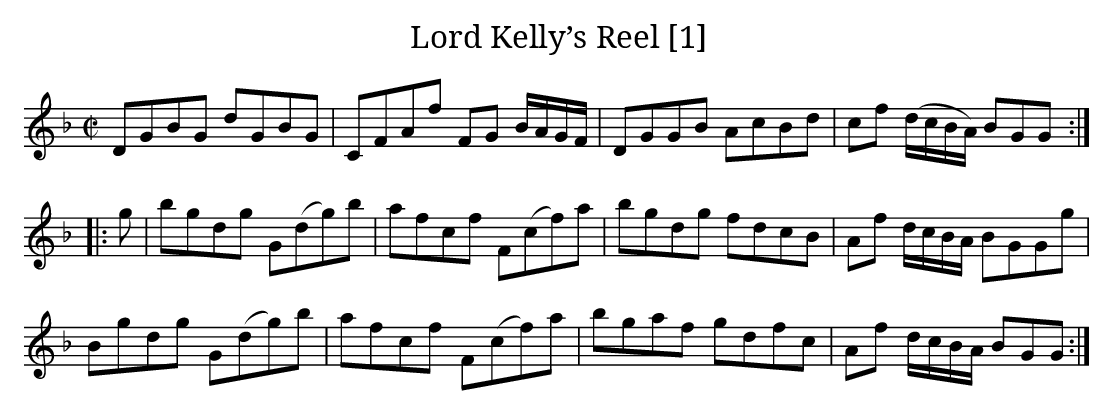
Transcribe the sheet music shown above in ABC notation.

X:1
T:Lord Kelly’s Reel [1]
M:C|
L:1/8
K:Gdor
DGBG dGBG|CFAf FG B/A/G/F/|DGGB AcBd|cf (d/c/B/A/) BGG:|
|:g|bgdg G(dg)b|afcf F(cf)a|bgdg fdcB|Af d/c/B/A/ BGGg|
Bgdg G(dg)b|afcf F(cf)a |bgaf gdfc|Af d/c/B/A/ BGG:|
